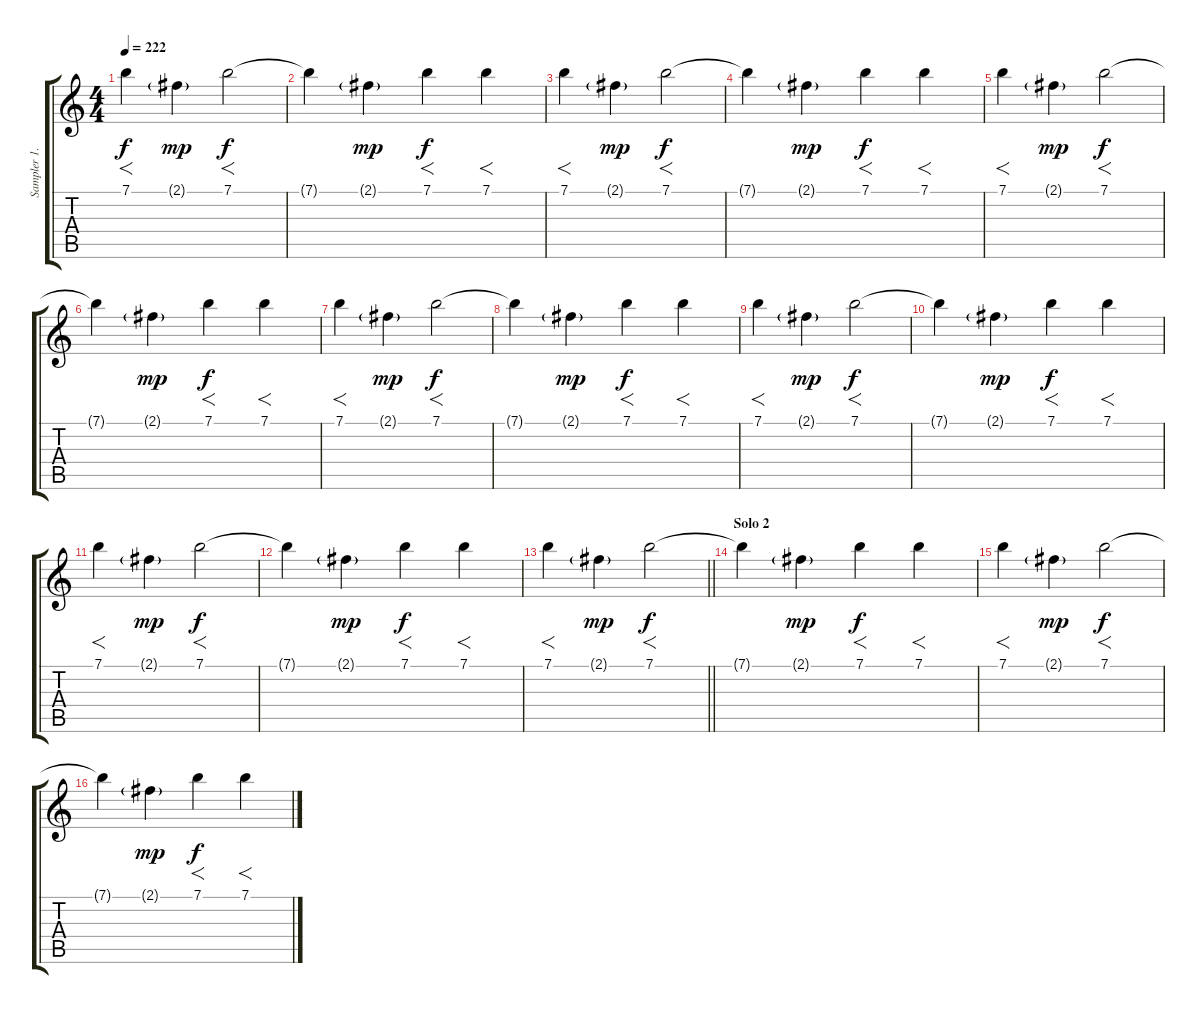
\track ("Sampler 1.2" "Sampler 1.") {instrument distortionguitar}
\staff {score tabs}
\tuning (E4 B3 G3 D3 A2 E2) {hide}
\ts (4 4)
\tempo 222
\clef g2
\ks c
7.1.4{f dy f} 2.1{g}.4{dy mp} 7.1.2{f dy f} |
7.1{t}.4 2.1{g}.4{dy mp} 7.1.4{f dy f} 7.1.4{f} |
7.1.4{f} 2.1{g}.4{dy mp} 7.1.2{f dy f} |
7.1{t}.4 2.1{g}.4{dy mp} 7.1.4{f dy f} 7.1.4{f} |
7.1.4{f} 2.1{g}.4{dy mp} 7.1.2{f dy f} |
7.1{t}.4 2.1{g}.4{dy mp} 7.1.4{f dy f} 7.1.4{f} |
7.1.4{f} 2.1{g}.4{dy mp} 7.1.2{f dy f} |
7.1{t}.4 2.1{g}.4{dy mp} 7.1.4{f dy f} 7.1.4{f} |
7.1.4{f} 2.1{g}.4{dy mp} 7.1.2{f dy f} |
7.1{t}.4 2.1{g}.4{dy mp} 7.1.4{f dy f} 7.1.4{f} |
7.1.4{f} 2.1{g}.4{dy mp} 7.1.2{f dy f} |
7.1{t}.4 2.1{g}.4{dy mp} 7.1.4{f dy f} 7.1.4{f} |
\barLineRight lightlight
7.1.4{f} 2.1{g}.4{dy mp} 7.1.2{f dy f} |
\section ("" "Solo 2")
7.1{t}.4 2.1{g}.4{dy mp} 7.1.4{f dy f} 7.1.4{f} |
7.1.4{f} 2.1{g}.4{dy mp} 7.1.2{f dy f} |
7.1{t}.4 2.1{g}.4{dy mp} 7.1.4{f dy f} 7.1.4{f}
